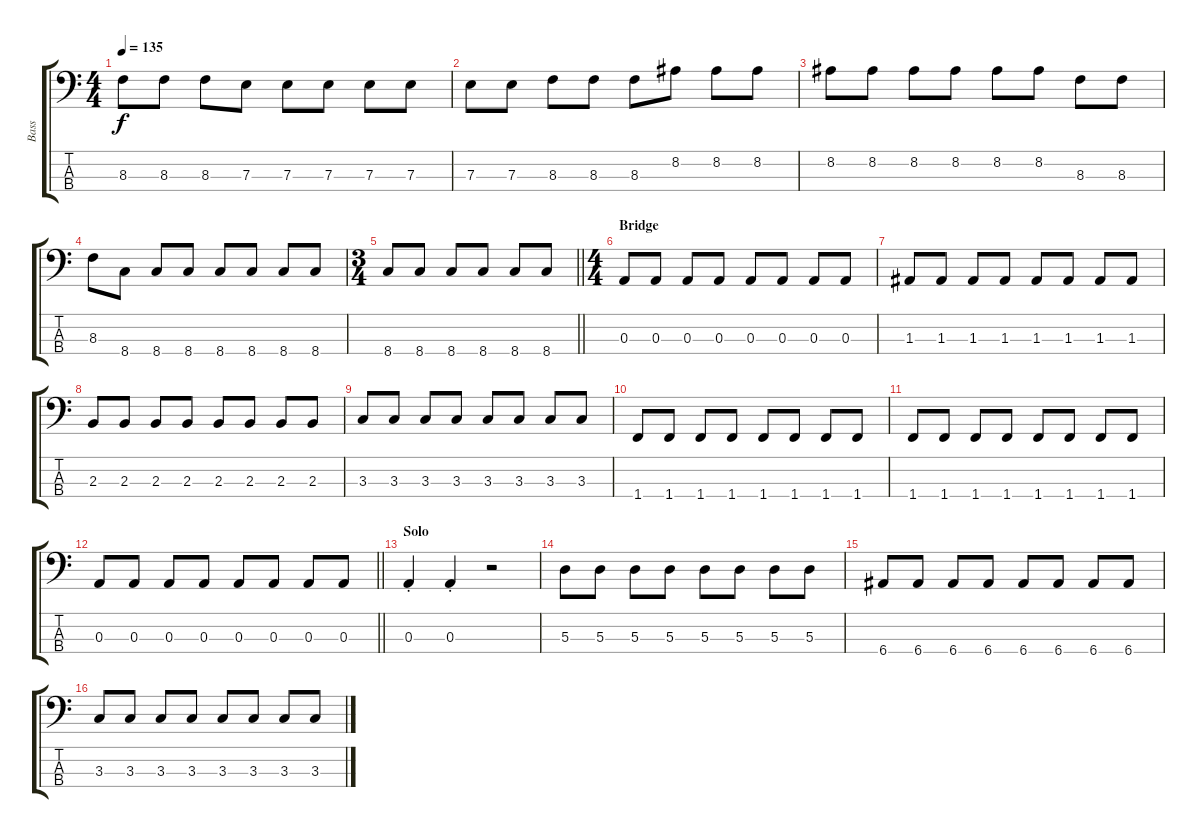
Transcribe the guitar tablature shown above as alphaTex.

\track ("Bass" "Bass") {instrument fretlessbass}
\staff {score tabs}
\tuning (G2 D2 A1 E1) {hide}
\ts (4 4)
\tempo 135
\clef f4
\ks c
8.3.8{dy f} 8.3.8 8.3.8 7.3.8 7.3.8 7.3.8 7.3.8 7.3.8 |
7.3.8 7.3.8 8.3.8 8.3.8 8.3.8 8.2.8 8.2.8 8.2.8 |
8.2.8 8.2.8 8.2.8 8.2.8 8.2.8 8.2.8 8.3.8 8.3.8 |
8.3.8 8.4.8 8.4.8 8.4.8 8.4.8 8.4.8 8.4.8 8.4.8 |
\ts (3 4)
\barLineRight lightlight
8.4.8 8.4.8 8.4.8 8.4.8 8.4.8 8.4.8 |
\ts (4 4)
\section ("" "Bridge")
0.3.8 0.3.8 0.3.8 0.3.8 0.3.8 0.3.8 0.3.8 0.3.8 |
1.3.8 1.3.8 1.3.8 1.3.8 1.3.8 1.3.8 1.3.8 1.3.8 |
2.3.8 2.3.8 2.3.8 2.3.8 2.3.8 2.3.8 2.3.8 2.3.8 |
3.3.8 3.3.8 3.3.8 3.3.8 3.3.8 3.3.8 3.3.8 3.3.8 |
1.4.8 1.4.8 1.4.8 1.4.8 1.4.8 1.4.8 1.4.8 1.4.8 |
1.4.8 1.4.8 1.4.8 1.4.8 1.4.8 1.4.8 1.4.8 1.4.8 |
\barLineRight lightlight
0.3.8 0.3.8 0.3.8 0.3.8 0.3.8 0.3.8 0.3.8 0.3.8 |
\section ("" "Solo")
0.3{st}.4 0.3{st}.4 r.2 |
5.3.8 5.3.8 5.3.8 5.3.8 5.3.8 5.3.8 5.3.8 5.3.8 |
6.4.8 6.4.8 6.4.8 6.4.8 6.4.8 6.4.8 6.4.8 6.4.8 |
3.3.8 3.3.8 3.3.8 3.3.8 3.3.8 3.3.8 3.3.8 3.3.8
